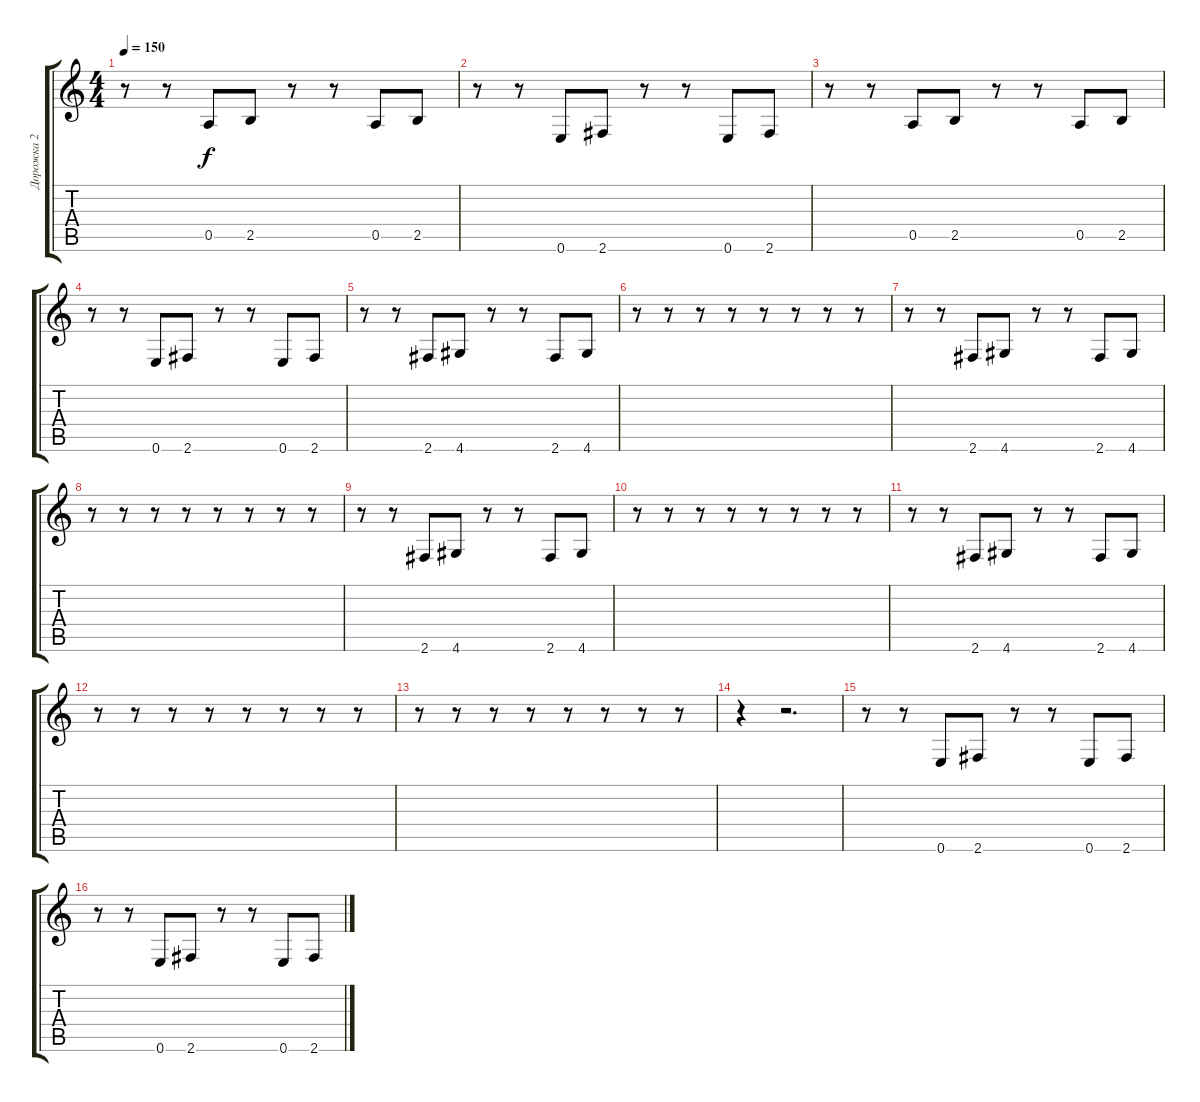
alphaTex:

\track ("Дорожка 2" "Дорожка 2") {instrument synthbass1}
\staff {score tabs}
\tuning (E4 B3 G3 D3 A2 E2) {hide}
\ts (4 4)
\tempo 150
\clef g2
\ks c
r.8{dy f} r.8 0.5.8 2.5.8 r.8 r.8 0.5.8 2.5.8 |
r.8 r.8 0.6.8 2.6.8 r.8 r.8 0.6.8 2.6.8 |
r.8 r.8 0.5.8 2.5.8 r.8 r.8 0.5.8 2.5.8 |
r.8 r.8 0.6.8 2.6.8 r.8 r.8 0.6.8 2.6.8 |
r.8 r.8 2.6.8 4.6.8 r.8 r.8 2.6.8 4.6.8 |
r.8 r.8 r.8 r.8 r.8 r.8 r.8 r.8 |
r.8 r.8 2.6.8 4.6.8 r.8 r.8 2.6.8 4.6.8 |
r.8 r.8 r.8 r.8 r.8 r.8 r.8 r.8 |
r.8 r.8 2.6.8 4.6.8 r.8 r.8 2.6.8 4.6.8 |
r.8 r.8 r.8 r.8 r.8 r.8 r.8 r.8 |
r.8 r.8 2.6.8 4.6.8 r.8 r.8 2.6.8 4.6.8 |
r.8 r.8 r.8 r.8 r.8 r.8 r.8 r.8 |
r.8 r.8 r.8 r.8 r.8 r.8 r.8 r.8 |
r.4 r.2{d} |
r.8 r.8 0.6.8 2.6.8 r.8 r.8 0.6.8 2.6.8 |
r.8 r.8 0.6.8 2.6.8 r.8 r.8 0.6.8 2.6.8
